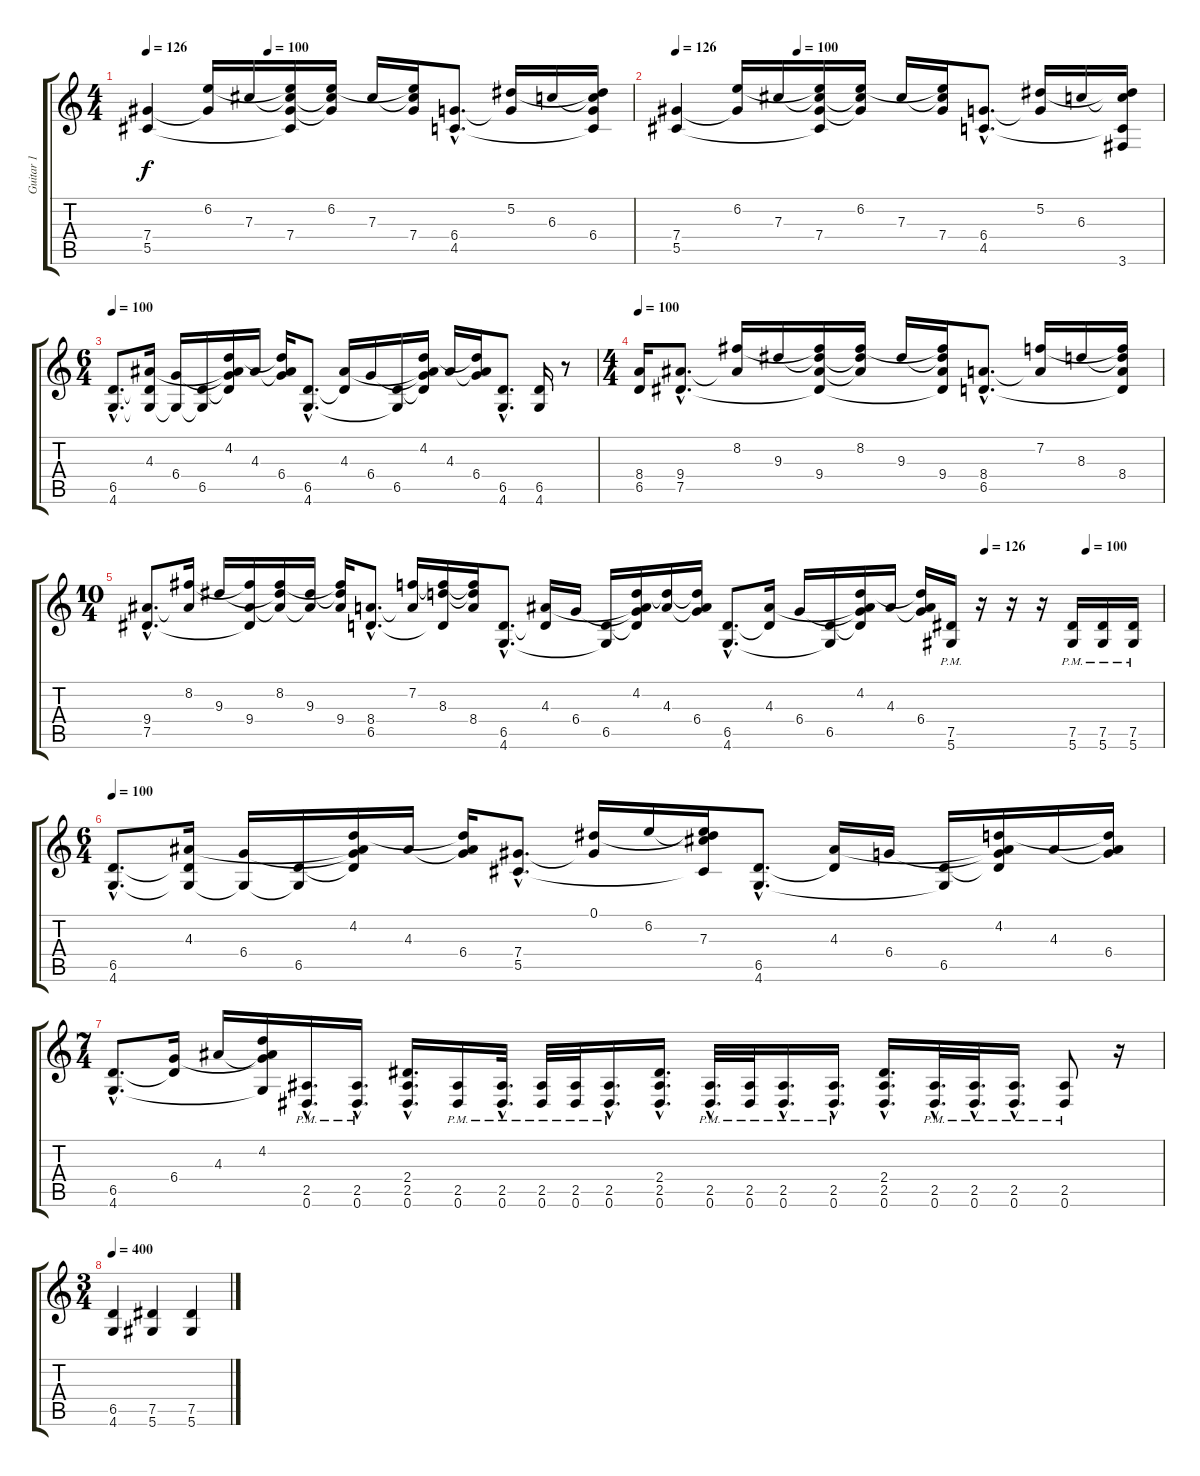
\track ("Guitar 1" "Guitar 1") {instrument distortionguitar}
\staff {score tabs}
\tuning (Eb4 Bb3 Gb3 Db3 Ab2 Eb2) {hide}
\ts (4 4)
\tempo 126
\tempo (100 0.25)
\clef g2
\ks c
(7.4 5.5).4{dy f} (6.2 7.4{t}).16 7.3.16 (6.2{t} 7.3{t} 7.4 5.5{t}).16 (6.2 7.3{t} 7.4{t}).16 7.3.16 (6.2{t} 7.3{t} 7.4).16 (6.4{hac} 4.5{hac}).8{d} (5.2 6.4{t}).16 6.3.16 (5.2{t} 6.3{t} 6.4 4.5{t}).16 |
\tempo 126
\tempo (100 0.25)
(7.4 5.5).4 (6.2 7.4{t}).16 7.3.16 (6.2{t} 7.3{t} 7.4 5.5{t}).16 (6.2 7.3{t} 7.4{t}).16 7.3.16 (6.2{t} 7.3{t} 7.4).16 (6.4{hac} 4.5{hac}).8{d} (5.2 6.4{t}).16 6.3.16 (5.2{t} 6.3{t} 4.5{t} 3.6).16 |
\ts (6 4)
\tempo 100
(6.5{hac} 4.6{hac}).8{d} (4.3 6.5{t} 4.6{t}).16 (6.4 4.6{t}).16 (6.5 4.6{t}).16 (4.2 4.3{t} 6.4{t} 6.5{t}).16 4.3.16 (4.2{t} 4.3{t} 6.4).16 (6.5{hac} 4.6{hac}).8{d} (4.3 6.5{t}).16 6.4.16 (6.5 4.6{t}).16 (4.2 4.3{t} 6.4{t} 6.5{t}).16 4.3.16 (4.2{t} 4.3{t} 6.4).16 (6.5{hac} 4.6{hac}).8{d} (6.5 4.6).16 r.8 |
\ts (4 4)
\tempo 100
(8.4 6.5).16 (9.4{hac} 7.5{hac}).8{d} (8.2 9.4{t}).16 9.3.16 (8.2{t} 9.3{t} 9.4 7.5{t}).16 (8.2 9.3{t} 9.4{t}).16 9.3.16 (8.2{t} 9.3{t} 9.4 7.5{t}).16 (8.4{hac} 6.5{hac}).8{d} (7.2 8.4{t}).16 8.3.16 (7.2{t} 8.3{t} 8.4 6.5{t}).16 |
\ts (10 4)
\tempo (126 0.825)
\tempo (100 0.925)
(9.4{hac} 7.5{hac}).8{d} (8.2 9.4{t}).16 9.3.16 (8.2{t} 9.4 7.5{t}).16 (8.2 9.3{t} 9.4{t}).16 (9.3 9.4{t}).16 (8.2{t} 9.3{t} 9.4).16 (8.4{hac} 6.5{hac}).8{d} (7.2 8.4{t}).16 (7.2{t} 8.3 6.5{t}).16 (7.2{t} 8.3{t} 8.4).16 (6.5{hac} 4.6{hac}).8{d} (4.3 6.5{t}).16 6.4.16 (6.5 4.6{t}).16 (4.2 4.3{t} 6.4{t} 6.5{t}).16 (4.2{t} 4.3).16 (4.2{t} 4.3{t} 6.4).16 (6.5{hac} 4.6{hac}).8{d} (4.3 6.5{t}).16 6.4.16 (6.5 4.6{t}).16 (4.2 4.3{t} 6.4{t} 6.5{t}).16 4.3.16 (4.2{t} 4.3{t} 6.4).16 (7.5 5.6{pm}).16 r.16 r.16 r.16 (7.5 5.6{pm}).16 (7.5 5.6{pm}).16 (7.5 5.6{pm}).16 |
\ts (6 4)
\tempo 100
(6.5{hac} 4.6{hac}).8{d} (4.3 6.5{t} 4.6{t}).16 (6.4 4.6{t}).16 (6.5 4.6{t}).16 (4.2 4.3{t} 6.4{t} 6.5{t}).16 4.3.16 (4.2{t} 4.3{t} 6.4).16 (7.4{hac} 5.5{hac}).8{d} (0.1 7.4{t}).16 6.2.16 (0.1{t} 6.2{t} 7.3 5.5{t}).16 (6.5{hac} 4.6{hac}).8{d} (4.3 6.5{t}).16 6.4.16 (6.5 4.6{t}).16 (4.2 4.3{t} 6.4{t} 6.5{t}).16 4.3.16 (4.2{t} 4.3{t} 6.4).16 |
\ts (7 4)
(6.5{hac} 4.6{hac}).8{d} (6.4 6.5{t}).16 4.3.16 (4.2 4.3{t} 6.4{t} 4.6{t}).16 (2.5{hac pm} 0.6{hac pm}).16{d} (2.5{hac pm} 0.6{hac pm}).16{d} (2.4{hac} 2.5{hac} 0.6{hac}).16{d} (2.5{pm} 0.6{pm}).16 (2.5{hac pm} 0.6{hac pm}).32{d} (2.5{pm} 0.6{pm}).32 (2.5{pm} 0.6{pm}).32 (2.5{hac pm} 0.6{hac pm}).16{d} (2.4{hac} 2.5{hac} 0.6{hac}).16{d} (2.5{hac pm} 0.6{hac pm}).32{d} (2.5{pm} 0.6{pm}).32 (2.5{hac pm} 0.6{hac pm}).16{d} (2.5{hac pm} 0.6{hac pm}).16{d} (2.4{hac} 2.5{hac} 0.6{hac}).16{d} (2.5{hac pm} 0.6{hac pm}).32{d} (2.5{hac pm} 0.6{hac pm}).32{d} (2.5{hac pm} 0.6{hac pm}).16{d} (2.5{pm} 0.6{pm}).8 r.16 |
\ts (3 4)
\tempo 400
(6.5 4.6).4 (7.5 5.6).4 (7.5 5.6).4
